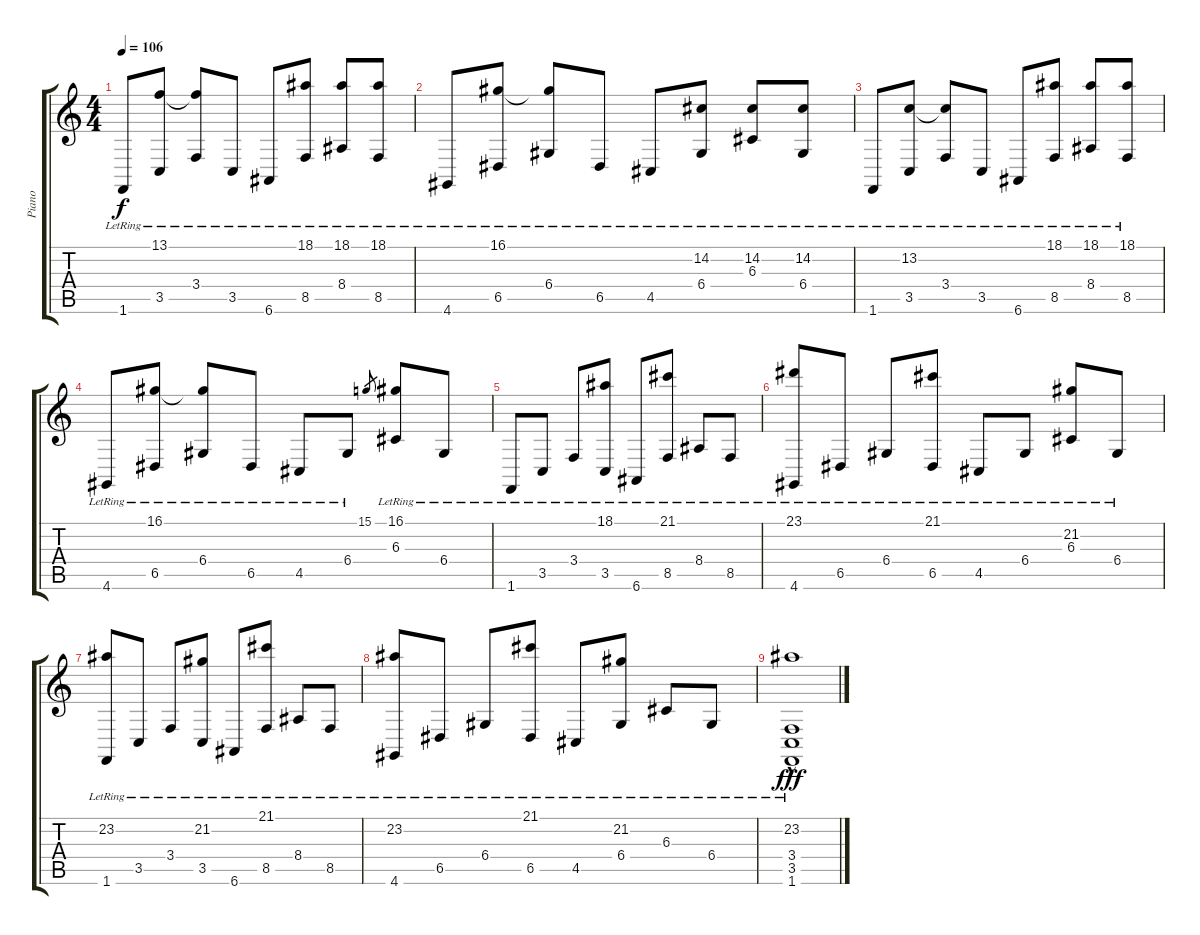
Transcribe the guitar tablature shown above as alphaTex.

\track ("Piano" "Piano") {instrument acousticgrandpiano}
\staff {score tabs}
\tuning (E4 B3 G3 D3 A2 E2) {hide}
\ts (4 4)
\tempo 106
\clef g2
\ks c
1.6{lr}.8{dy f} (13.1{lr} 3.5{lr}).8 (13.1{t} 3.4{lr}).8 3.5{lr}.8 6.6{lr}.8 (18.1{lr} 8.5{lr}).8 (18.1{lr} 8.4{lr}).8 (18.1{lr} 8.5{lr}).8 |
4.6{lr}.8 (16.1{lr} 6.5{lr}).8 (16.1{t} 6.4{lr}).8 6.5{lr}.8 4.5{lr}.8 (14.2{lr} 6.4{lr}).8 (14.2{lr} 6.3{lr}).8 (14.2{lr} 6.4{lr}).8 |
1.6{lr}.8 (13.2{lr} 3.5{lr}).8 (13.2{t} 3.4{lr}).8 3.5{lr}.8 6.6{lr}.8 (18.1{lr} 8.5{lr}).8 (18.1{lr} 8.4{lr}).8 (18.1{lr} 8.5{lr}).8 |
4.6{lr}.8 (16.1{lr} 6.5{lr}).8 (16.1{t} 6.4{lr}).8 6.5{lr}.8 4.5{lr}.8 6.4{lr}.8 15.1.8{gr} (16.1{lr} 6.3{lr}).8 6.4{lr}.8 |
1.6{lr}.8 3.5{lr}.8 3.4{lr}.8 (18.1{lr} 3.5{lr}).8 6.6{lr}.8 (21.1{lr} 8.5{lr}).8 8.4{lr}.8 8.5{lr}.8 |
(23.1{lr} 4.6{lr}).8 6.5{lr}.8 6.4{lr}.8 (21.1{lr} 6.5{lr}).8 4.5{lr}.8 6.4{lr}.8 (21.2{lr} 6.3{lr}).8 6.4{lr}.8 |
(23.2{lr} 1.6{lr}).8 3.5{lr}.8 3.4{lr}.8 (21.2{lr} 3.5{lr}).8 6.6{lr}.8 (21.1{lr} 8.5{lr}).8 8.4{lr}.8 8.5{lr}.8 |
(23.2{lr} 4.6{lr}).8 6.5{lr}.8 6.4{lr}.8 (21.1{lr} 6.5{lr}).8 4.5{lr}.8 (21.2{lr} 6.4{lr}).8 6.3{lr}.8 6.4{lr}.8 |
(23.2 3.4{lr} 3.5{lr} 1.6{hac lr}).1{dy fff}
